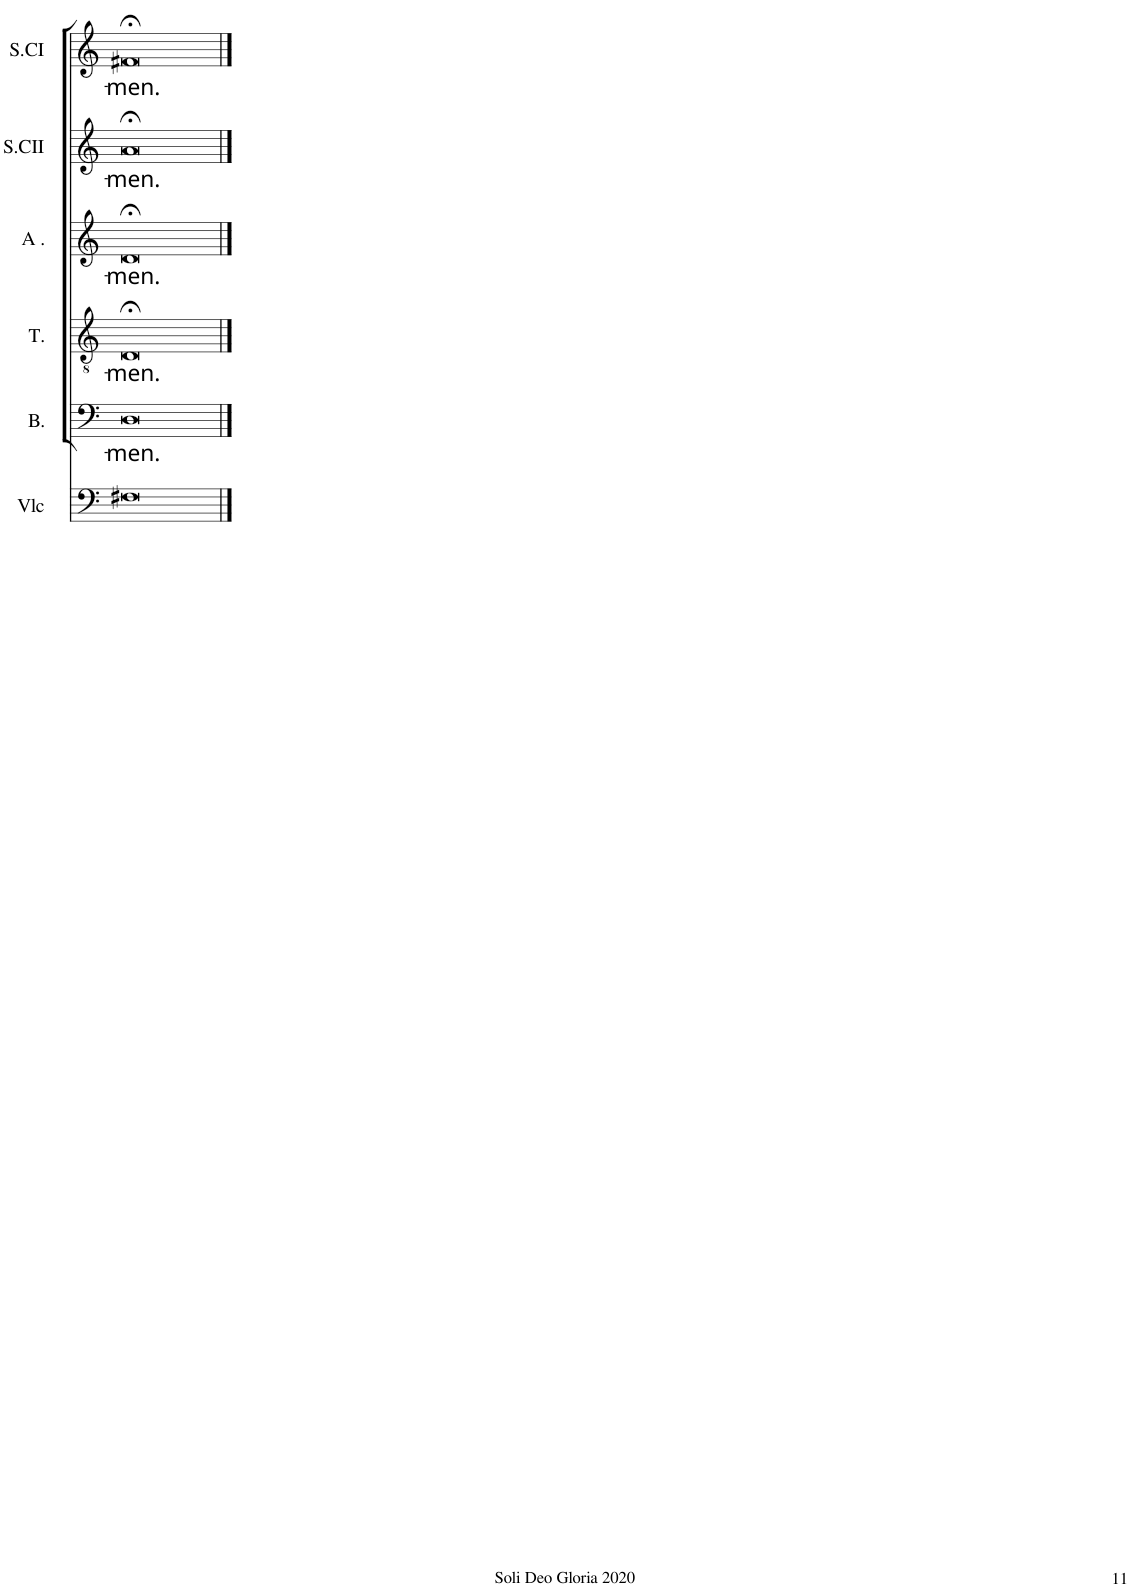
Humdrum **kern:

**kern	**kern	**text	**kern	**text	**kern	**text	**kern	**text	**kern	**text
*part6	*part5	*part5	*part4	*part4	*part3	*part3	*part2	*part2	*part1	*part1
*staff6	*staff5	*staff5	*staff4	*staff4	*staff3	*staff3	*staff2	*staff2	*staff1	*staff1
*I"Violoncelle	*I"Basse	*	*I"Tenor	*	*I"Alto	*	*I"Soprano CII	*	*I"Soprano CI	*
*I'Vlc	*I'B.	*	*I'T.	*	*I'A .	*	*I'S.CII	*	*I'S.CI	*
!!LO:PB:g=z
*clefF4	*clefF4	*	*clefGv2	*	*clefG2	*	*clefG2	*	*clefG2	*
*k[]	*k[]	*	*k[]	*	*k[]	*	*k[]	*	*k[]	*
*M4/2	*M4/2	*	*M4/2	*	*M4/2	*	*M4/2	*	*M4/2	*
=141	=141	=141	=141	=141	=141	=141	=141	=141	=141	=141
!	!	!LO:LY:b	!	!LO:LY:b	!	!LO:LY:b	!	!LO:LY:b	!	!LO:LY:b
0F#X	0D	-men.	0D;<	-men.	0d;<	-men.	0a;<	-men.	0f#X;<	-men.
==	==	==	==	==	==	==	==	==	==	==
*-	*-	*-	*-	*-	*-	*-	*-	*-	*-	*-
